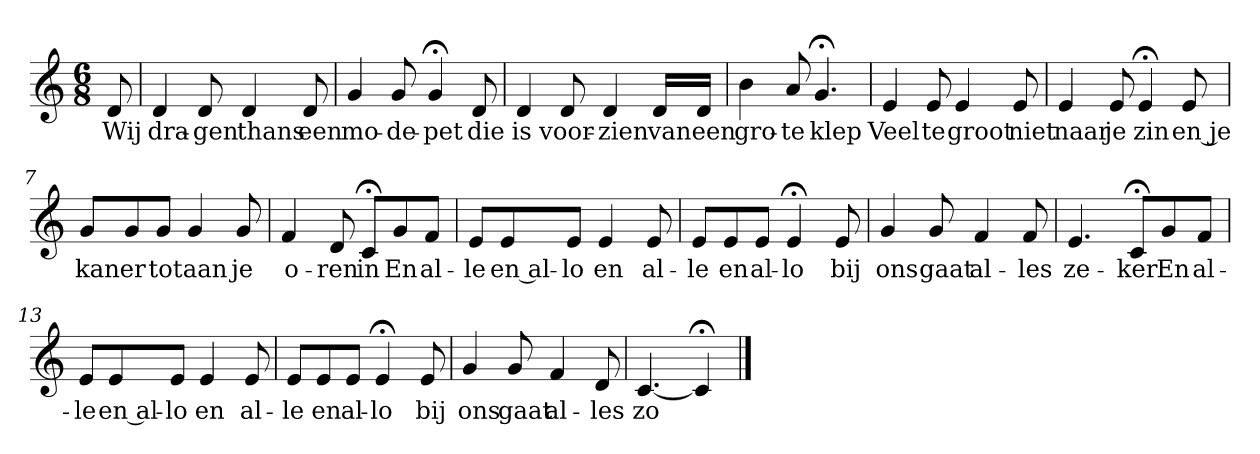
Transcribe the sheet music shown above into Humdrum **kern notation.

**kern	**text
*part1	*part1
*staff1	*staff1
*k[]	*
*C:	*
*M6/8	*
*MM120	*
=	=
8d	Wij
=1	=1
4d	dra-
8d	-gen
4d	thans
8d	een
=2	=2
4g	mo-
8g	-de-
4g;<	-pet
8d	die
=3	=3
4d	is
8d	voor-
4d	-zien
16dLL	van
16dJJ	een
=4	=4
4b	gro-
8a	-te
4.g;<	klep
=5	=5
4e	Veel
8e	te
4e	groot
8e	niet
=6	=6
4e	naar
8e	je
4e;<	zin
8e	en je
=7	=7
8gL	kan
8g	er
8gJ	tot
4g	aan
8g	je
=8	=8
4f	o-
8d	-ren
8c;<L	in
8g	En
8fJ	al-
=9	=9
8eL	-le
8e	en al-
8eJ	-lo
4e	en
8e	al-
=10	=10
8eL	-le
8e	en
8eJ	al-
4e;<	-lo
8e	bij
=11	=11
4g	ons
8g	gaat
4f	al-
8f	-les
=12	=12
4.e	ze-
8c;<L	-ker
8g	En
8fJ	al-
=13	=13
8eL	-le
8e	en al-
8eJ	-lo
4e	en
8e	al-
=14	=14
8eL	-le
8e	en
8eJ	al-
4e;<	-lo
8e	bij
=15	=15
4g	ons
8g	gaat
4f	al-
8d	-les
=16	=16
[4.c	zo
4c;<]	.
==	==
*-	*-
